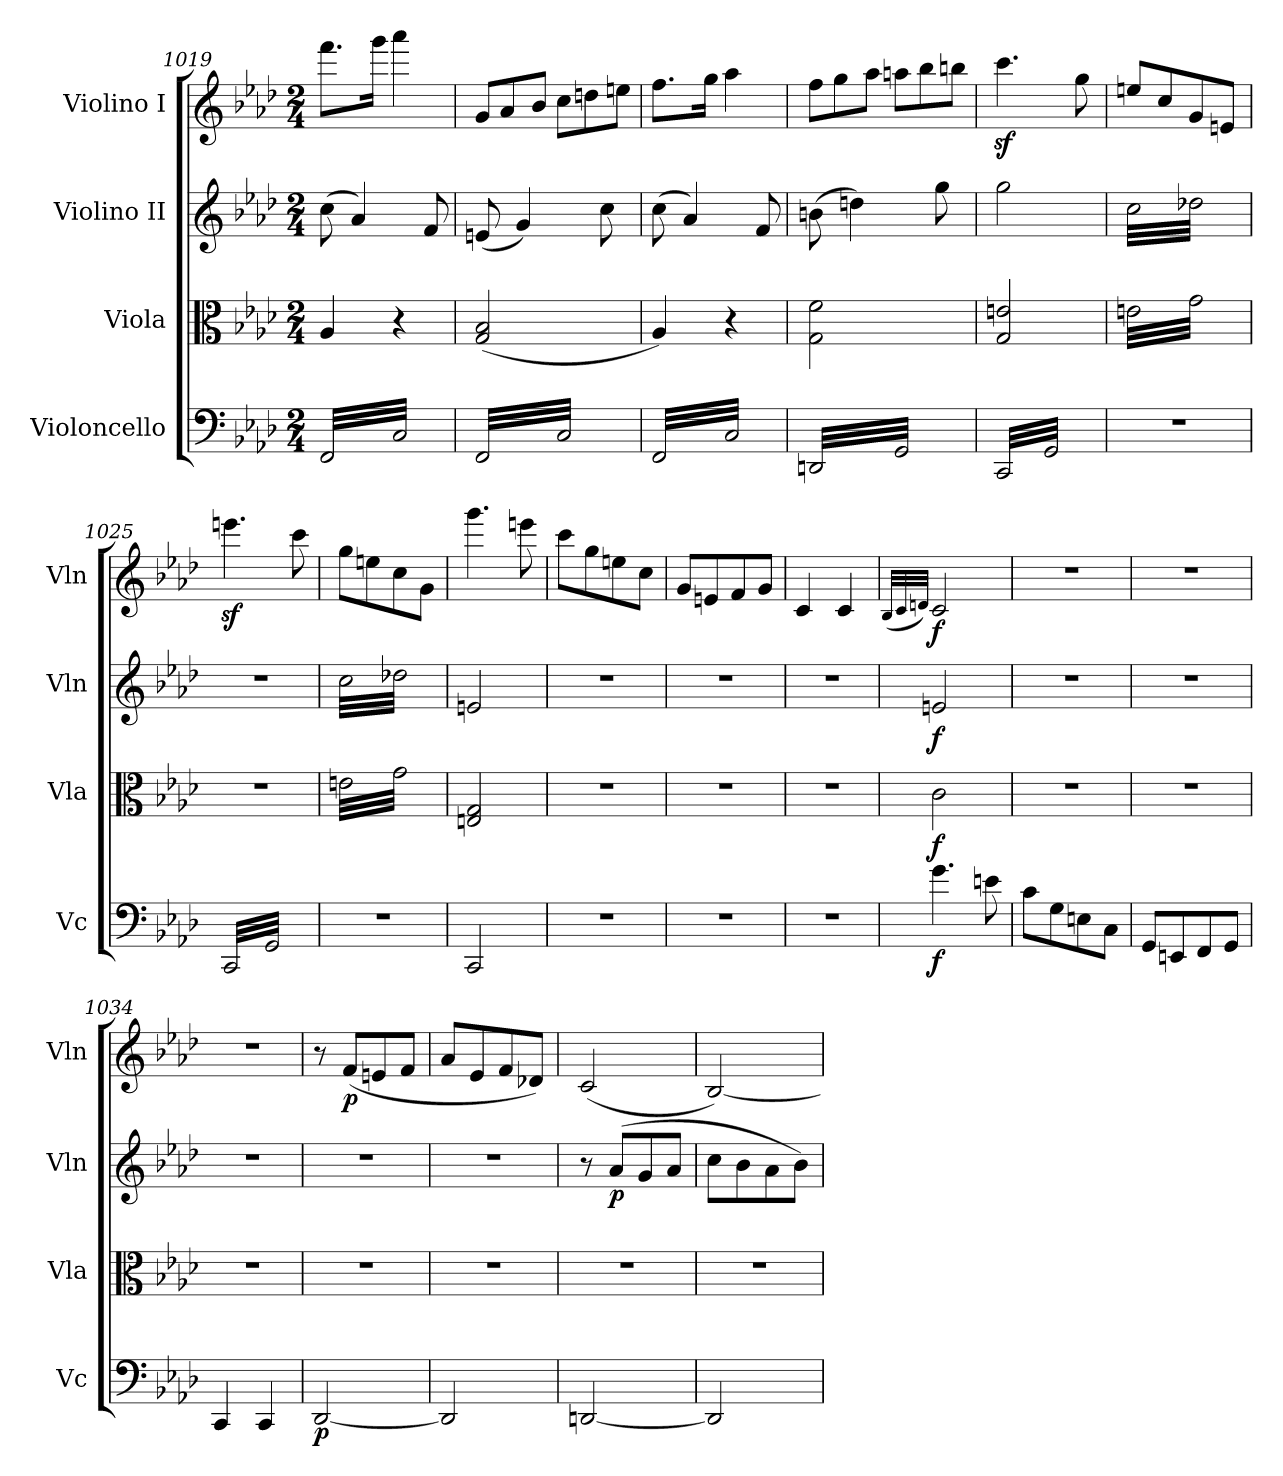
**kern	**dynam	**kern	**dynam	**kern	**dynam	**kern	**dynam
*part4	*part4	*part3	*part3	*part2	*part2	*part1	*part1
*staff4	*staff4	*staff3	*staff3	*staff2	*staff2	*staff1	*staff1
*I"Violoncello	*	*I"Viola	*	*I"Violino II	*	*I"Violino I	*
*I'Vc	*	*I'Vla	*	*I'Vln	*	*I'Vln	*
*clefF4	*	*clefC3	*	*clefG2	*	*clefG2	*
*k[b-e-a-d-]	*	*k[b-e-a-d-]	*	*k[b-e-a-d-]	*	*k[b-e-a-d-]	*
*M2/4	*	*M2/4	*	*M2/4	*	*M2/4	*
=1019	=1019	=1019	=1019	=1019	=1019	=1019	=1019
*tremolo	*	*	*	*	*	*	*
(32FF/LLL	.	4A-/	.	(8cc\	.	8.fff\L	.
32C/)	.	.	.	.	.	.	.
32FF/	.	.	.	.	.	.	.
32C/)	.	.	.	.	.	.	.
32FF/	.	.	.	4a-/)	.	.	.
32C/)	.	.	.	.	.	.	.
32FF/	.	.	.	.	.	16ggg\Jk	.
32C/)	.	.	.	.	.	.	.
32FF/	.	4r	.	.	.	4aaa-\	.
32C/)	.	.	.	.	.	.	.
32FF/	.	.	.	.	.	.	.
32C/)	.	.	.	.	.	.	.
32FF/	.	.	.	8f/	.	.	.
32C/)	.	.	.	.	.	.	.
32FF/	.	.	.	.	.	.	.
32C/)JJJ	.	.	.	.	.	.	.
=1020	=1020	=1020	=1020	=1020	=1020	=1020	=1020
*	*	*	*	*	*	*Xtuplet	*
(32FF/LLL	.	(2G/ 2B-/	.	(8en/	.	12g/L	.
32C/)	.	.	.	.	.	.	.
32FF/	.	.	.	.	.	.	.
.	.	.	.	.	.	12a-/	.
32C/)	.	.	.	.	.	.	.
32FF/	.	.	.	4g/)	.	.	.
32C/)	.	.	.	.	.	.	.
.	.	.	.	.	.	12b-/J	.
32FF/	.	.	.	.	.	.	.
32C/)	.	.	.	.	.	.	.
32FF/	.	.	.	.	.	12cc\L	.
32C/)	.	.	.	.	.	.	.
32FF/	.	.	.	.	.	.	.
.	.	.	.	.	.	12ddn\	.
32C/)	.	.	.	.	.	.	.
32FF/	.	.	.	8cc\	.	.	.
32C/)	.	.	.	.	.	.	.
.	.	.	.	.	.	12een\J	.
32FF/	.	.	.	.	.	.	.
32C/)JJJ	.	.	.	.	.	.	.
=1021	=1021	=1021	=1021	=1021	=1021	=1021	=1021
(32FF/LLL	.	4A-/)	.	(8cc\	.	8.ff\L	.
32C/)	.	.	.	.	.	.	.
32FF/	.	.	.	.	.	.	.
32C/)	.	.	.	.	.	.	.
32FF/	.	.	.	4a-/)	.	.	.
32C/)	.	.	.	.	.	.	.
32FF/	.	.	.	.	.	16gg\Jk	.
32C/)	.	.	.	.	.	.	.
32FF/	.	4r	.	.	.	4aa-\	.
32C/)	.	.	.	.	.	.	.
32FF/	.	.	.	.	.	.	.
32C/)	.	.	.	.	.	.	.
32FF/	.	.	.	8f/	.	.	.
32C/)	.	.	.	.	.	.	.
32FF/	.	.	.	.	.	.	.
32C/)JJJ	.	.	.	.	.	.	.
=1022	=1022	=1022	=1022	=1022	=1022	=1022	=1022
(32DDn/LLL	.	2G\ 2f\	.	(8bn\	.	12ff\L	.
32GG/)	.	.	.	.	.	.	.
32DDn/	.	.	.	.	.	.	.
.	.	.	.	.	.	12gg\	.
32GG/)	.	.	.	.	.	.	.
32DDn/	.	.	.	4ddn\)	.	.	.
32GG/)	.	.	.	.	.	.	.
.	.	.	.	.	.	12aa-\J	.
32DDn/	.	.	.	.	.	.	.
32GG/)	.	.	.	.	.	.	.
32DDn/	.	.	.	.	.	12aan\L	.
32GG/)	.	.	.	.	.	.	.
32DDn/	.	.	.	.	.	.	.
.	.	.	.	.	.	12bb-\	.
32GG/)	.	.	.	.	.	.	.
32DDn/	.	.	.	8gg\	.	.	.
32GG/)	.	.	.	.	.	.	.
.	.	.	.	.	.	12bbn\J	.
32DDn/	.	.	.	.	.	.	.
32GG/)JJJ	.	.	.	.	.	.	.
=1023	=1023	=1023	=1023	=1023	=1023	=1023	=1023
(32CC/LLL	.	2G/ 2en/	.	2gg\	.	4.cccz<\	.
32GG/)	.	.	.	.	.	.	.
32CC/	.	.	.	.	.	.	.
32GG/)	.	.	.	.	.	.	.
32CC/	.	.	.	.	.	.	.
32GG/)	.	.	.	.	.	.	.
32CC/	.	.	.	.	.	.	.
32GG/)	.	.	.	.	.	.	.
32CC/	.	.	.	.	.	.	.
32GG/)	.	.	.	.	.	.	.
32CC/	.	.	.	.	.	.	.
32GG/)	.	.	.	.	.	.	.
32CC/	.	.	.	.	.	8gg\	.
32GG/)	.	.	.	.	.	.	.
32CC/	.	.	.	.	.	.	.
32GG/)JJJ	.	.	.	.	.	.	.
!!LO:LB:g=z
=1024	=1024	=1024	=1024	=1024	=1024	=1024	=1024
*	*	*tremolo	*	*	*	*	*
*	*	*	*	*tremolo	*	*	*
2r	.	(32en\LLL	.	(32cc\LLL	.	8een/L	.
.	.	32g\)	.	32dd-X\)	.	.	.
.	.	32en\	.	32cc\	.	.	.
.	.	32g\)	.	32dd-X\)	.	.	.
.	.	32en\	.	32cc\	.	8cc/	.
.	.	32g\)	.	32dd-X\)	.	.	.
.	.	32en\	.	32cc\	.	.	.
.	.	32g\)	.	32dd-X\)	.	.	.
.	.	32en\	.	32cc\	.	8g/	.
.	.	32g\)	.	32dd-X\)	.	.	.
.	.	32en\	.	32cc\	.	.	.
.	.	32g\)	.	32dd-X\)	.	.	.
.	.	32en\	.	32cc\	.	8en/J	.
.	.	32g\)	.	32dd-X\)	.	.	.
.	.	32en\	.	32cc\	.	.	.
.	.	32g\)JJJ	.	32dd-X\)JJJ	.	.	.
=1025	=1025	=1025	=1025	=1025	=1025	=1025	=1025
(32CC/LLL	.	2r	.	2r	.	4.eeenz<\	.
32GG/)	.	.	.	.	.	.	.
32CC/	.	.	.	.	.	.	.
32GG/)	.	.	.	.	.	.	.
32CC/	.	.	.	.	.	.	.
32GG/)	.	.	.	.	.	.	.
32CC/	.	.	.	.	.	.	.
32GG/)	.	.	.	.	.	.	.
32CC/	.	.	.	.	.	.	.
32GG/)	.	.	.	.	.	.	.
32CC/	.	.	.	.	.	.	.
32GG/)	.	.	.	.	.	.	.
32CC/	.	.	.	.	.	8ccc\	.
32GG/)	.	.	.	.	.	.	.
32CC/	.	.	.	.	.	.	.
32GG/)JJJ	.	.	.	.	.	.	.
*Xtremolo	*	*	*	*	*	*	*
=1026	=1026	=1026	=1026	=1026	=1026	=1026	=1026
2r	.	(32en\LLL	.	(32cc\LLL	.	8gg\L	.
.	.	32g\)	.	32dd-X\)	.	.	.
.	.	32en\	.	32cc\	.	.	.
.	.	32g\)	.	32dd-X\)	.	.	.
.	.	32en\	.	32cc\	.	8een\	.
.	.	32g\)	.	32dd-X\)	.	.	.
.	.	32en\	.	32cc\	.	.	.
.	.	32g\)	.	32dd-X\)	.	.	.
.	.	32en\	.	32cc\	.	8cc\	.
.	.	32g\)	.	32dd-X\)	.	.	.
.	.	32en\	.	32cc\	.	.	.
.	.	32g\)	.	32dd-X\)	.	.	.
.	.	32en\	.	32cc\	.	8g\J	.
.	.	32g\)	.	32dd-X\)	.	.	.
.	.	32en\	.	32cc\	.	.	.
.	.	32g\)JJJ	.	32dd-X\)JJJ	.	.	.
*	*	*	*	*Xtremolo	*	*	*
*	*	*Xtremolo	*	*	*	*	*
=1027	=1027	=1027	=1027	=1027	=1027	=1027	=1027
2CC/	.	2En/ 2G/	.	2en/	.	4.ggg\	.
.	.	.	.	.	.	.	.
.	.	.	.	.	.	.	.
.	.	.	.	.	.	.	.
.	.	.	.	.	.	.	.
.	.	.	.	.	.	.	.
.	.	.	.	.	.	.	.
.	.	.	.	.	.	.	.
.	.	.	.	.	.	8eeen\	.
=1028	=1028	=1028	=1028	=1028	=1028	=1028	=1028
2r	.	2r	.	2r	.	8ccc\L	.
.	.	.	.	.	.	8gg\	.
.	.	.	.	.	.	8een\	.
.	.	.	.	.	.	8cc\J	.
=1029	=1029	=1029	=1029	=1029	=1029	=1029	=1029
2r	.	2r	.	2r	.	8g/L	.
.	.	.	.	.	.	8en/	.
.	.	.	.	.	.	8f/	.
.	.	.	.	.	.	8g/J	.
=1030	=1030	=1030	=1030	=1030	=1030	=1030	=1030
2r	.	2r	.	2r	.	4c/	.
.	.	.	.	.	.	4c/	.
=1031	=1031	=1031	=1031	=1031	=1031	=1031	=1031
.	.	.	.	.	.	(32qB-/LLL	.
.	.	.	.	.	.	32qc/	.
.	.	.	.	.	.	32qdn/JJJ)	.
!	!LO:DY:b	!	!LO:DY:b	!	!LO:DY:b	!	!LO:DY:b
4.g\	f	2c\	f	2en/	f	2c/	f
8en\	.	.	.	.	.	.	.
=1032	=1032	=1032	=1032	=1032	=1032	=1032	=1032
8c\L	.	2r	.	2r	.	2r	.
8G\	.	.	.	.	.	.	.
8En\	.	.	.	.	.	.	.
8C\J	.	.	.	.	.	.	.
=1033	=1033	=1033	=1033	=1033	=1033	=1033	=1033
8GG/L	.	2r	.	2r	.	2r	.
8EEn/	.	.	.	.	.	.	.
8FF/	.	.	.	.	.	.	.
8GG/J	.	.	.	.	.	.	.
=1034	=1034	=1034	=1034	=1034	=1034	=1034	=1034
4CC/	.	2r	.	2r	.	2r	.
4CC/	.	.	.	.	.	.	.
!!LO:PB:g=z
=1035	=1035	=1035	=1035	=1035	=1035	=1035	=1035
!	!LO:DY:b	!	!	!	!	!	!
[2DD-/	p	2r	.	2r	.	8r	.
!	!	!	!	!	!	!	!LO:DY:b
.	.	.	.	.	.	(8f/L	p
.	.	.	.	.	.	8en/	.
.	.	.	.	.	.	8f/J	.
=1036	=1036	=1036	=1036	=1036	=1036	=1036	=1036
2DD-/]	.	2r	.	2r	.	8a-/L	.
.	.	.	.	.	.	8e-/	.
.	.	.	.	.	.	8f/	.
.	.	.	.	.	.	8d-X/J)	.
=1037	=1037	=1037	=1037	=1037	=1037	=1037	=1037
[2DDn/	.	2r	.	8r	.	(2c/	.
!	!	!	!	!	!LO:DY:b	!	!
.	.	.	.	(8a-/L	p	.	.
.	.	.	.	8g/	.	.	.
.	.	.	.	8a-/J	.	.	.
=1038	=1038	=1038	=1038	=1038	=1038	=1038	=1038
2DD/]	.	2r	.	8cc\L	.	[2B-/)	.
.	.	.	.	8b-\	.	.	.
.	.	.	.	8a-\	.	.	.
.	.	.	.	8b-\J)	.	.	.
=	=	=	=	=	=	=	=
*-	*-	*-	*-	*-	*-	*-	*-
